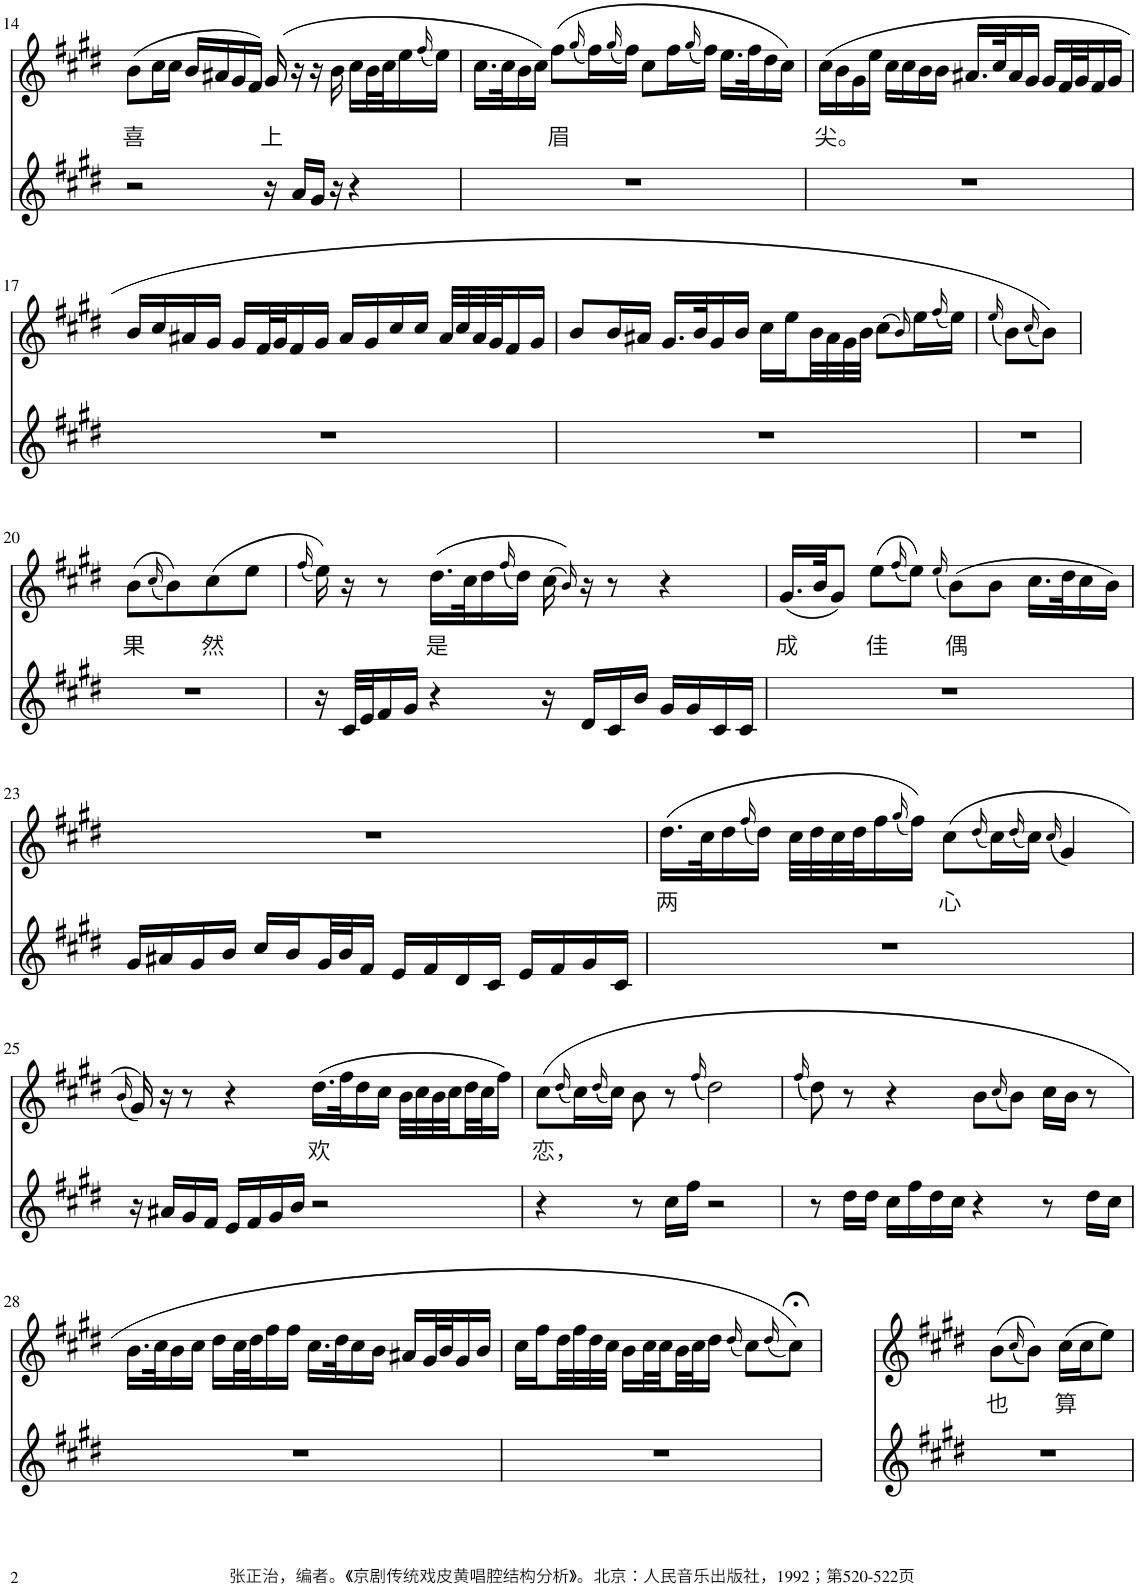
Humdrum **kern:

**kern	**kern	**text
*part2	*part1	*part1
*staff2	*staff1	*staff1
*I"Piano	*I"Piano	*
*I'Pno	*I'Pno	*
!!LO:PB:g=z
*clefG2	*clefG2	*
*k[f#c#g#d#]	*k[f#c#g#d#]	*
*M4/4	*M4/4	*
=14	=14	=14
!	!	!LO:LY:b
2r	(8b\L	喜
.	16cc#\L	.
.	16cc#\JJ	.
.	16b/LL	.
.	16a#X/	.
.	16g#/	.
.	16f#/JJ)	.
!	!	!LO:LY:b
16r	(16g#/	上
16a/LL	16r	.
16g#/JJ	16r	.
16r	16b\	.
4r	16cc#\LL	.
.	32b\L	.
.	32cc#\J	.
.	16ee\	.
.	(16qff#/	.
.	16ee\JJ)	.
=15	=15	=15
1r	16.cc#\LL	.
.	32cc#\K	.
.	16b\	.
.	16cc#\JJ)	.
!	!	!LO:LY:b
.	(8ff#\L	眉
.	(16qgg#/	.
.	16ff#\L)	.
.	(16qgg#/	.
.	16ff#\JJ)	.
.	8cc#\L	.
.	16ff#\L	.
.	(16qgg#/	.
.	16ff#\JJ)	.
.	16.ee\LL	.
.	32ff#\K	.
.	16dd#\	.
.	16cc#\JJ)	.
=16	=16	=16
!	!	!LO:LY:b
1r	(16cc#\LL	尖。
.	16b\	.
.	16g#\	.
.	16ee\JJ	.
.	16cc#\LL	.
.	16cc#\	.
.	16b\	.
.	16b\JJ	.
.	16.a#X/LL	.
.	32cc#/K	.
.	16a#/	.
.	16g#/JJ	.
.	16g#/LL	.
.	32f#/L	.
.	32g#/J	.
.	16f#/	.
.	16g#/JJ	.
!!LO:LB:g=z
=17	=17	=17
1r	16b/LL	.
.	16cc#/	.
.	16a#X/	.
.	16g#/JJ	.
.	16g#/LL	.
.	32f#/L	.
.	32g#/J	.
.	16f#/	.
.	16g#/JJ	.
.	16a#/LL	.
.	16g#/	.
.	16cc#/	.
.	16cc#/JJ	.
.	32a#/LLL	.
.	32cc#/	.
.	32a#/	.
.	32g#/J	.
.	16f#/	.
.	16g#/JJ	.
=18	=18	=18
1r	8b/L	.
.	16b/L	.
.	16a#X/JJ	.
.	16.g#/LL	.
.	32b/K	.
.	16g#/	.
.	16b/JJ	.
.	16cc#\LL	.
.	16ee\	.
.	32b\L	.
.	32a#\	.
.	32g#\	.
.	32b\JJJ	.
.	(8cc#\L	.
.	16qb/)	.
.	16ee\L	.
.	(16qff#/	.
.	16ee\JJ)	.
=19	=19	=19
.	(16qee/	.
1r	8b\L)	.
.	(16qcc#/	.
.	8b\J))	.
.	2.ryy	.
!!LO:LB:g=z
=20	=20	=20
!	!	!LO:LY:b
1r	(8b\L	果
.	(16qcc#/	.
.	8b\))	.
!	!	!LO:LY:b
.	(8cc#\	然
.	8ee\J	.
.	2ryy	.
=21	=21	=21
.	(16qff#/	.
16r	16ee\))	.
32c#/LLL	16r	.
32e/J	.	.
16f#/	8r	.
16g#/JJ	.	.
!	!	!LO:LY:b
4r	(16.dd#\LL	是
.	32cc#\K	.
.	16dd#\	.
.	(16qff#/	.
.	16dd#\JJ)	.
16r	(16cc#\	.
.	16qb/))	.
16d#/LL	16r	.
16c#/	8r	.
16b/JJ	.	.
16g#/LL	4r	.
16g#/	.	.
16c#/	.	.
16c#/JJ	.	.
=22	=22	=22
!	!	!LO:LY:b
1r	(16.g#/LL	成
.	32b/JK	.
.	8g#/J)	.
!	!	!LO:LY:b
.	(8ee\L	佳
.	(16qff#/	.
.	8ee\J))	.
.	(16qee/	.
!	!	!LO:LY:b
.	(8b\L)	偶
.	8b\J	.
.	16.cc#\LL	.
.	32dd#\K	.
.	16cc#\	.
.	16b\JJ)	.
!!LO:LB:g=z
=23	=23	=23
16g#/LL	1r	.
16a#X/	.	.
16g#/	.	.
16b/JJ	.	.
16cc#/LL	.	.
16b/	.	.
32g#/L	.	.
32b/J	.	.
16f#/JJ	.	.
16e/LL	.	.
16f#/	.	.
16d#/	.	.
16c#/JJ	.	.
16e/LL	.	.
16f#/	.	.
16g#/	.	.
16c#/JJ	.	.
=24	=24	=24
!	!	!LO:LY:b
1r	(16.dd#\LL	两
.	32cc#\K	.
.	16dd#\	.
.	(16qff#/	.
.	16dd#\JJ)	.
.	32cc#\LLL	.
.	32dd#\	.
.	32cc#\	.
.	32dd#\J	.
.	16ff#\	.
.	(16qgg#/	.
.	16ff#\JJ))	.
!	!	!LO:LY:b
.	(8cc#\L	心
.	(16qdd#/	.
.	16cc#\L)	.
.	(16qdd#/	.
.	16cc#\JJ)	.
.	(16qcc#/	.
.	4g#/)	.
!!LO:LB:g=z
=25	=25	=25
.	(16qb/	.
16r	16g#/))	.
16a#X/LL	16r	.
16g#/	8r	.
16f#/JJ	.	.
16e/LL	4r	.
16f#/	.	.
16g#/	.	.
16b/JJ	.	.
!	!	!LO:LY:b
2r	(16.dd#\LL	欢
.	32ff#\K	.
.	16dd#\	.
.	16cc#\JJ	.
.	32b\LLL	.
.	32cc#\	.
.	32b\	.
.	32cc#\	.
.	32dd#\	.
.	32cc#\J	.
.	16ff#\JJ)	.
=26	=26	=26
!	!	!LO:LY:b
4r	(8cc#\L	恋，
.	(16qdd#/	.
.	16cc#\L)	.
.	(16qdd#/	.
.	16cc#\JJ)	.
8r	8b\	.
16cc#\LL	8r	.
16ff#\JJ	.	.
.	(16qff#/	.
2r	2dd#\)	.
=27	=27	=27
.	(16qff#/	.
8r	8dd#\)	.
16dd#\LL	8r	.
16dd#\JJ	.	.
16cc#\LL	4r	.
16ff#\	.	.
16dd#\	.	.
16cc#\JJ	.	.
4r	8b\L	.
.	(16qcc#/	.
.	8b\J)	.
8r	16cc#\LL	.
.	16b\JJ	.
16dd#\LL	8r	.
16cc#\JJ	.	.
!!LO:LB:g=z
=28	=28	=28
1r	16.b\LL	.
.	32cc#\K	.
.	16b\	.
.	16cc#\JJ	.
.	16dd#\LL	.
.	32cc#\L	.
.	32dd#\J	.
.	16ff#\	.
.	16ff#\JJ	.
.	16.cc#\LL	.
.	32dd#\K	.
.	16cc#\	.
.	16b\JJ	.
.	16a#X/LL	.
.	32g#/L	.
.	32b/J	.
.	16g#/	.
.	16b/JJ	.
=29	=29	=29
1r	16cc#\LL	.
.	16ff#\	.
.	32dd#\L	.
.	32ff#\	.
.	32dd#\	.
.	32cc#\JJJ	.
.	16b\LL	.
.	32cc#\L	.
.	32cc#\	.
.	32b\	.
.	32cc#\J	.
.	16dd#\JJ	.
.	(16qdd#/	.
.	8cc#\L)	.
.	(16qdd#/	.
.	8cc#;<\J))	.
.	4ryy	.
=30	=30	=30
!	!	!LO:LY:b
1r	(8b\L	也
.	(16qcc#/	.
.	8b\J))	.
!	!	!LO:LY:b
.	(16cc#\LL	算
.	16cc#\J	.
.	8ee\J)	.
.	2ryy	.
=	=	=
*-	*-	*-
